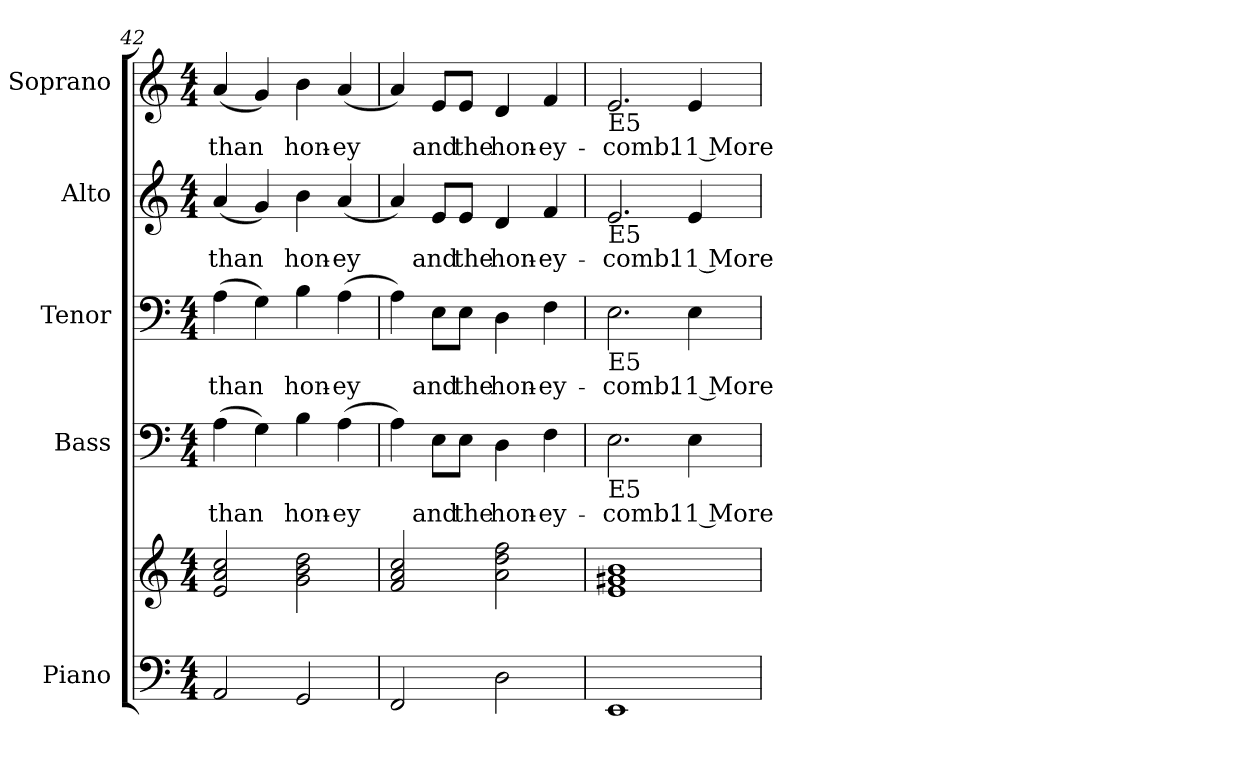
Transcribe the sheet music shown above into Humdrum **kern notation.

**kern	**kern	**kern	**text	**kern	**text	**kern	**text	**kern	**text
*part5	*part5	*part4	*part4	*part3	*part3	*part2	*part2	*part1	*part1
*staff6	*staff5	*staff4	*staff4	*staff3	*staff3	*staff2	*staff2	*staff1	*staff1
*I"Piano	*	*I"Bass	*	*I"Tenor	*	*I"Alto	*	*I"Soprano	*
*I'Pno.	*	*I'B.	*	*I'T.	*	*I'A.	*	*I'S.	*
!!LO:PB:g=z
*clefF4	*clefG2	*clefF4	*	*clefF4	*	*clefG2	*	*clefG2	*
*k[]	*k[]	*k[]	*	*k[]	*	*k[]	*	*k[]	*
*C:	*C:	*C:	*	*C:	*	*C:	*	*C:	*
*M4/4	*M4/4	*M4/4	*	*M4/4	*	*M4/4	*	*M4/4	*
=42	=42	=42	=42	=42	=42	=42	=42	=42	=42
!	!	!	!LO:LY:b:color=#000000	!	!	!	!	!	!
!	!	!	!	!	!LO:LY:b:color=#000000	!	!	!	!
!	!	!	!	!	!	!	!LO:LY:b:color=#000000	!	!
!	!	!	!	!	!	!	!	!	!LO:LY:b:color=#000000
2AAi/	2ei/ 2ai 2cci	(4Ai\	than	(4Ai\	than	(4ai/	than	(4ai/	than
.	.	4Gi\)	.	4Gi\)	.	4gi/)	.	4gi/)	.
!	!	!	!LO:LY:b:color=#000000	!	!	!	!	!	!
!	!	!	!	!	!LO:LY:b:color=#000000	!	!	!	!
!	!	!	!	!	!	!	!LO:LY:b:color=#000000	!	!
!	!	!	!	!	!	!	!	!	!LO:LY:b:color=#000000
2GGi/	2gi\ 2bi 2ddi	4Bi\	hon-	4Bi\	hon-	4bi\	hon-	4bi\	hon-
!	!	!	!LO:LY:b:color=#000000	!	!	!	!	!	!
!	!	!	!	!	!LO:LY:b:color=#000000	!	!	!	!
!	!	!	!	!	!	!	!LO:LY:b:color=#000000	!	!
!	!	!	!	!	!	!	!	!	!LO:LY:b:color=#000000
.	.	(4Ai\	-ey	(4Ai\	-ey	(4ai/	-ey	(4ai/	-ey
=43	=43	=43	=43	=43	=43	=43	=43	=43	=43
2FFi/	2fi/ 2ai 2cci	4Ai\)	.	4Ai\)	.	4ai/)	.	4ai/)	.
!	!	!	!LO:LY:b:color=#000000	!	!	!	!	!	!
!	!	!	!	!	!LO:LY:b:color=#000000	!	!	!	!
!	!	!	!	!	!	!	!LO:LY:b:color=#000000	!	!
!	!	!	!	!	!	!	!	!	!LO:LY:b:color=#000000
.	.	8Ei\L	and	8Ei\L	and	8ei/L	and	8ei/L	and
!	!	!	!LO:LY:b:color=#000000	!	!	!	!	!	!
!	!	!	!	!	!LO:LY:b:color=#000000	!	!	!	!
!	!	!	!	!	!	!	!LO:LY:b:color=#000000	!	!
!	!	!	!	!	!	!	!	!	!LO:LY:b:color=#000000
.	.	8Ei\J	the	8Ei\J	the	8ei/J	the	8ei/J	the
!	!	!	!LO:LY:b:color=#000000	!	!	!	!	!	!
!	!	!	!	!	!LO:LY:b:color=#000000	!	!	!	!
!	!	!	!	!	!	!	!LO:LY:b:color=#000000	!	!
!	!	!	!	!	!	!	!	!	!LO:LY:b:color=#000000
2Di\	2ai\ 2ddi 2ffi	4Di\	hon-	4Di\	hon-	4di/	hon-	4di/	hon-
!	!	!	!LO:LY:b:color=#000000	!	!	!	!	!	!
!	!	!	!	!	!LO:LY:b:color=#000000	!	!	!	!
!	!	!	!	!	!	!	!LO:LY:b:color=#000000	!	!
!	!	!	!	!	!	!	!	!	!LO:LY:b:color=#000000
.	.	4Fi\	-ey-	4Fi\	-ey-	4fi/	-ey-	4fi/	-ey-
!!LO:PB:g=z
=44	=44	=44	=44	=44	=44	=44	=44	=44	=44
!	!	!	!LO:LY:b:color=#000000	!	!	!	!	!	!
!	!	!	!	!	!LO:LY:b:color=#000000	!	!	!	!
!	!	!	!	!	!	!	!LO:LY:b:color=#000000	!	!
!	!	!	!	!	!	!	!	!LO:TX:b:t=E5	!
!	!	!	!	!	!	!LO:TX:b:t=E5	!	!	!
!	!	!	!	!LO:TX:b:t=E5	!	!	!	!	!
!	!	!LO:TX:b:t=E5	!	!	!	!	!	!	!
!	!	!	!	!	!	!	!	!	!LO:LY:b:color=#000000
1EEi	1ei 1g#Xi 1bi	2.Ei\	-comb.	2.Ei\	-comb.	2.ei/	-comb.	2.ei/	-comb.
!	!	!	!LO:LY:b:color=#000000	!	!	!	!	!	!
!	!	!	!	!	!LO:LY:b:color=#000000	!	!	!	!
!	!	!	!	!	!	!	!LO:LY:b:color=#000000	!	!
!	!	!	!	!	!	!	!	!	!LO:LY:b:color=#000000
.	.	4Ei\	11 More	4Ei\	11 More	4ei/	11 More	4ei/	11 More
=	=	=	=	=	=	=	=	=	=
*-	*-	*-	*-	*-	*-	*-	*-	*-	*-
